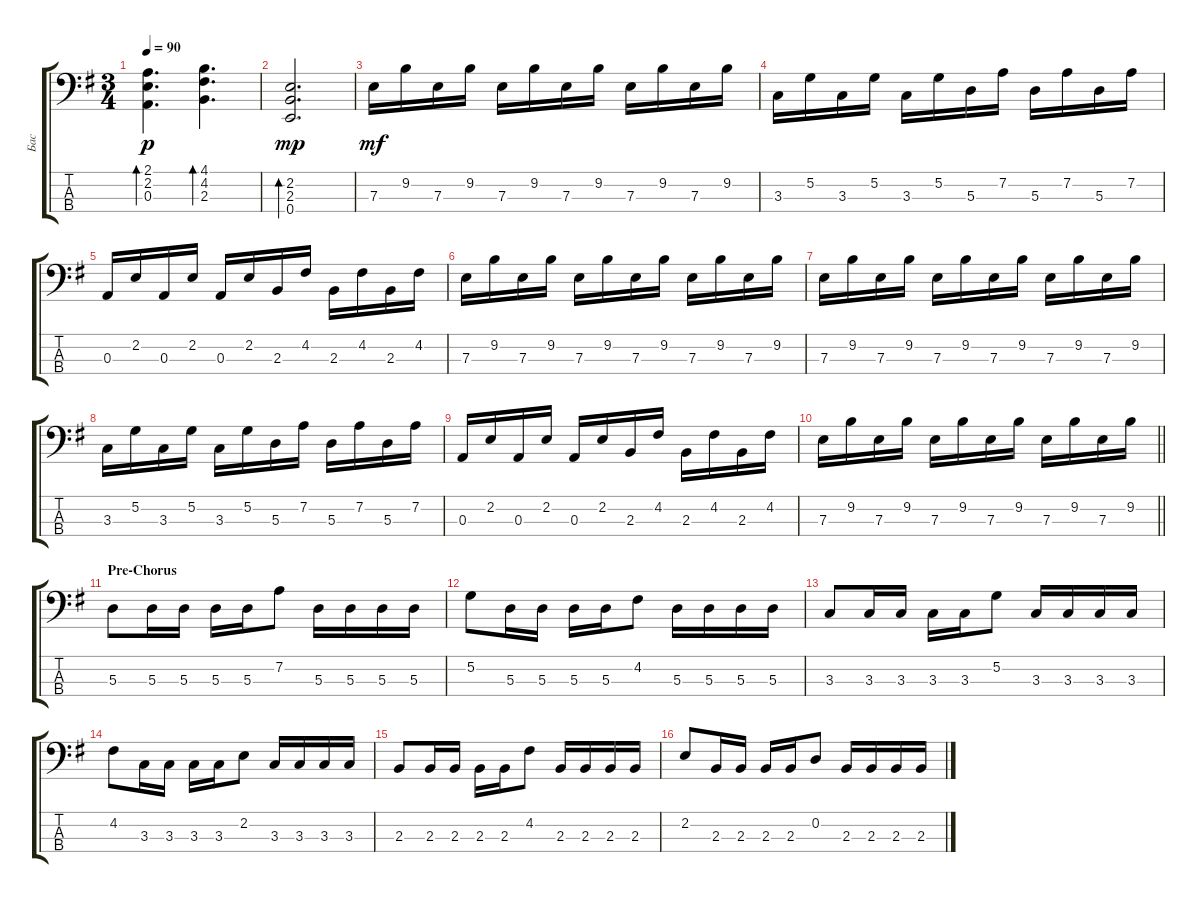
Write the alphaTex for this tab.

\track ("Бас" "Бас") {instrument acousticbass}
\staff {score tabs}
\tuning (G2 D2 A1 E1) {hide}
\ts (3 4)
\tempo 90
\clef f4
\ks eminor
(2.1 2.2 0.3).4{d bd 60 dy p} (4.1 4.2 2.3).4{d bd 60} |
(2.2 2.3 0.4).2{d bd 60 dy mp} |
7.3.16{dy mf} 9.2.16 7.3.16 9.2.16 7.3.16 9.2.16 7.3.16 9.2.16 7.3.16 9.2.16 7.3.16 9.2.16 |
3.3.16 5.2.16 3.3.16 5.2.16 3.3.16 5.2.16 5.3.16 7.2.16 5.3.16 7.2.16 5.3.16 7.2.16 |
0.3.16 2.2.16 0.3.16 2.2.16 0.3.16 2.2.16 2.3.16 4.2.16 2.3.16 4.2.16 2.3.16 4.2.16 |
7.3.16 9.2.16 7.3.16 9.2.16 7.3.16 9.2.16 7.3.16 9.2.16 7.3.16 9.2.16 7.3.16 9.2.16 |
7.3.16 9.2.16 7.3.16 9.2.16 7.3.16 9.2.16 7.3.16 9.2.16 7.3.16 9.2.16 7.3.16 9.2.16 |
3.3.16 5.2.16 3.3.16 5.2.16 3.3.16 5.2.16 5.3.16 7.2.16 5.3.16 7.2.16 5.3.16 7.2.16 |
0.3.16 2.2.16 0.3.16 2.2.16 0.3.16 2.2.16 2.3.16 4.2.16 2.3.16 4.2.16 2.3.16 4.2.16 |
\barLineRight lightlight
7.3.16 9.2.16 7.3.16 9.2.16 7.3.16 9.2.16 7.3.16 9.2.16 7.3.16 9.2.16 7.3.16 9.2.16 |
\section ("" "Pre-Chorus")
5.3.8 5.3.16 5.3.16 5.3.16 5.3.16 7.2.8 5.3.16 5.3.16 5.3.16 5.3.16 |
5.2.8 5.3.16 5.3.16 5.3.16 5.3.16 4.2.8 5.3.16 5.3.16 5.3.16 5.3.16 |
3.3.8 3.3.16 3.3.16 3.3.16 3.3.16 5.2.8 3.3.16 3.3.16 3.3.16 3.3.16 |
4.2.8 3.3.16 3.3.16 3.3.16 3.3.16 2.2.8 3.3.16 3.3.16 3.3.16 3.3.16 |
2.3.8 2.3.16 2.3.16 2.3.16 2.3.16 4.2.8 2.3.16 2.3.16 2.3.16 2.3.16 |
2.2.8 2.3.16 2.3.16 2.3.16 2.3.16 0.2.8 2.3.16 2.3.16 2.3.16 2.3.16
